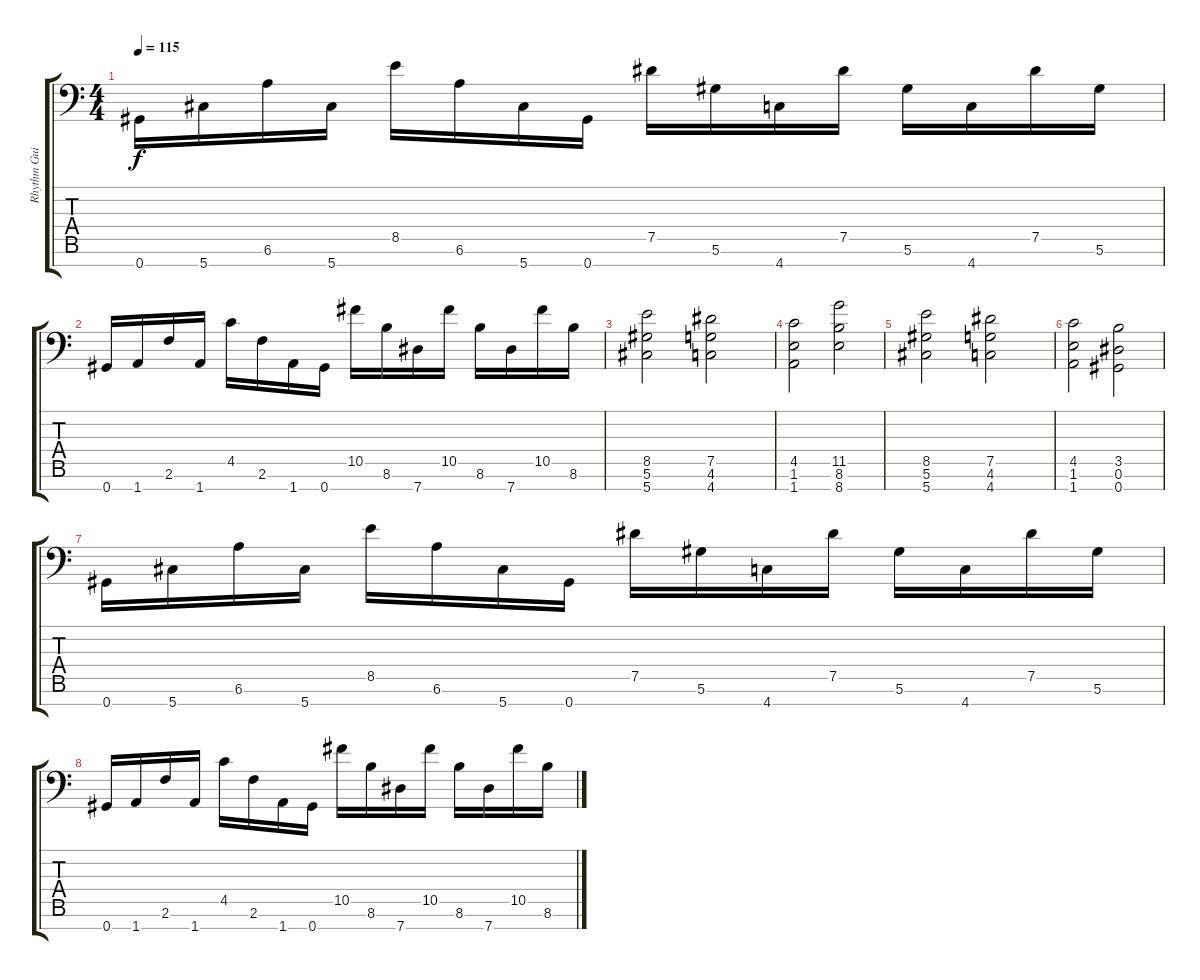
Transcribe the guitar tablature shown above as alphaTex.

\track ("Rhythm Guitar" "Rhythm Gui") {instrument distortionguitar}
\staff {score tabs}
\tuning (Eb4 Bb3 F3 Db3 Ab2 Eb2 Ab1) {hide}
\ts (4 4)
\tempo 115
\clef f4
\ks c
0.7.16{dy f} 5.7.16 6.6.16 5.7.16 8.5.16 6.6.16 5.7.16 0.7.16 7.5.16 5.6.16 4.7.16 7.5.16 5.6.16 4.7.16 7.5.16 5.6.16 |
0.7.16 1.7.16 2.6.16 1.7.16 4.5.16 2.6.16 1.7.16 0.7.16 10.5.16 8.6.16 7.7.16 10.5.16 8.6.16 7.7.16 10.5.16 8.6.16 |
(8.5 5.6 5.7).2 (7.5 4.6 4.7).2 |
(4.5 1.6 1.7).2 (11.5 8.6 8.7).2 |
(8.5 5.6 5.7).2 (7.5 4.6 4.7).2 |
(4.5 1.6 1.7).2 (3.5 0.6 0.7).2 |
0.7.16 5.7.16 6.6.16 5.7.16 8.5.16 6.6.16 5.7.16 0.7.16 7.5.16 5.6.16 4.7.16 7.5.16 5.6.16 4.7.16 7.5.16 5.6.16 |
0.7.16 1.7.16 2.6.16 1.7.16 4.5.16 2.6.16 1.7.16 0.7.16 10.5.16 8.6.16 7.7.16 10.5.16 8.6.16 7.7.16 10.5.16 8.6.16
